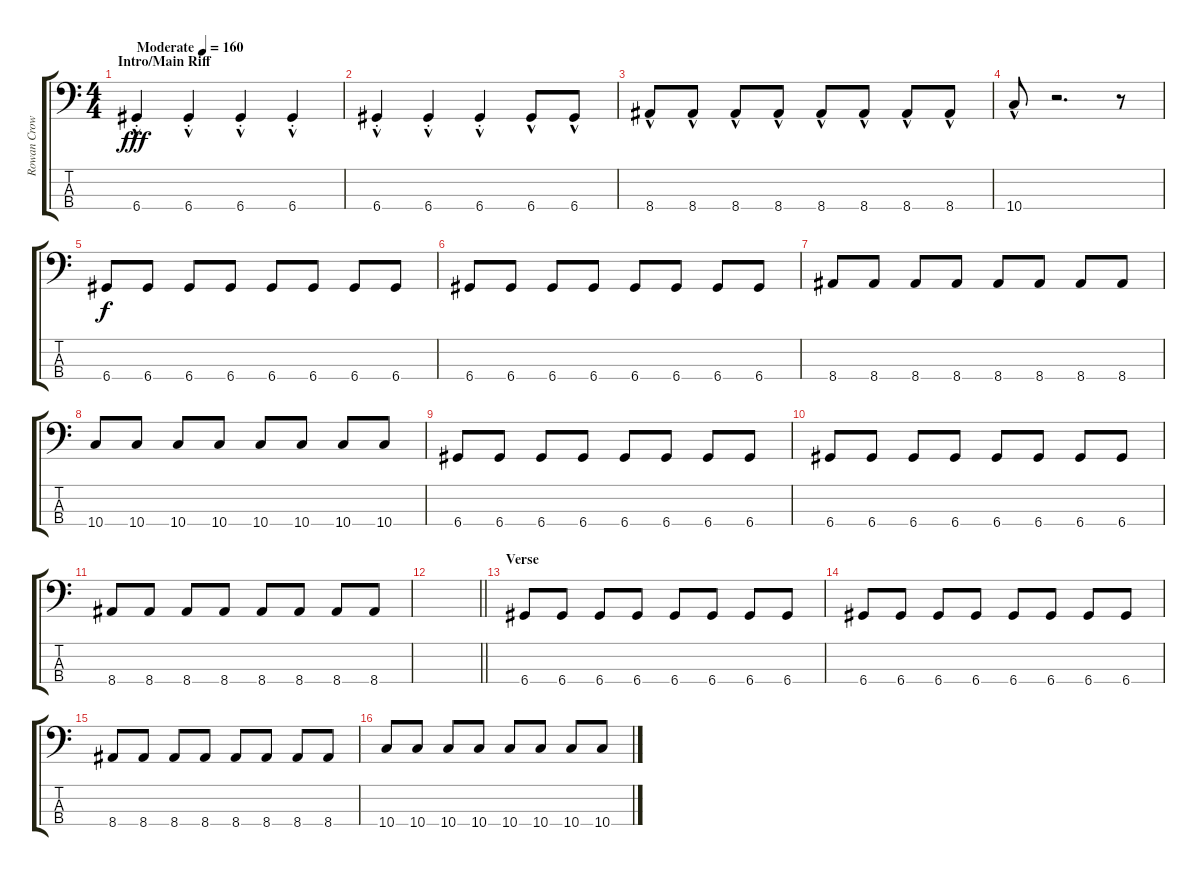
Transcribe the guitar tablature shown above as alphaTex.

\track ("Rowan Crowe" "Rowan Crow") {instrument electricbasspick}
\staff {score tabs}
\tuning (G2 D2 A1 D1) {hide}
\ts (4 4)
\section ("" "Intro/Main Riff")
\tempo (160 "Moderate")
\clef f4
\ks c
6.4{hac st}.4{dy fff instrument electricbasspick} 6.4{hac st}.4 6.4{hac st}.4 6.4{hac st}.4 |
6.4{hac st}.4 6.4{hac st}.4 6.4{hac st}.4 6.4{hac}.8 6.4{hac}.8 |
8.4{hac}.8 8.4{hac}.8 8.4{hac}.8 8.4{hac}.8 8.4{hac}.8 8.4{hac}.8 8.4{hac}.8 8.4{hac}.8 |
10.4{hac}.8{volume 14} r.2{d} r.8 |
6.4.8{dy f} 6.4.8 6.4.8 6.4.8 6.4.8 6.4.8 6.4.8 6.4.8 |
6.4.8 6.4.8 6.4.8 6.4.8 6.4.8 6.4.8 6.4.8 6.4.8 |
8.4.8 8.4.8 8.4.8 8.4.8 8.4.8 8.4.8 8.4.8 8.4.8 |
10.4.8 10.4.8 10.4.8 10.4.8 10.4.8 10.4.8 10.4.8 10.4.8 |
6.4.8 6.4.8 6.4.8 6.4.8 6.4.8 6.4.8 6.4.8 6.4.8 |
6.4.8 6.4.8 6.4.8 6.4.8 6.4.8 6.4.8 6.4.8 6.4.8 |
8.4.8 8.4.8 8.4.8 8.4.8 8.4.8 8.4.8 8.4.8 8.4.8 |
\barLineRight lightlight
|
\section ("" "Verse")
6.4.8{volume 3} 6.4.8 6.4.8 6.4.8 6.4.8 6.4.8 6.4.8 6.4.8 |
6.4.8 6.4.8 6.4.8 6.4.8 6.4.8 6.4.8 6.4.8 6.4.8 |
8.4.8 8.4.8 8.4.8 8.4.8 8.4.8 8.4.8 8.4.8 8.4.8 |
10.4.8 10.4.8 10.4.8 10.4.8 10.4.8 10.4.8 10.4.8 10.4.8
